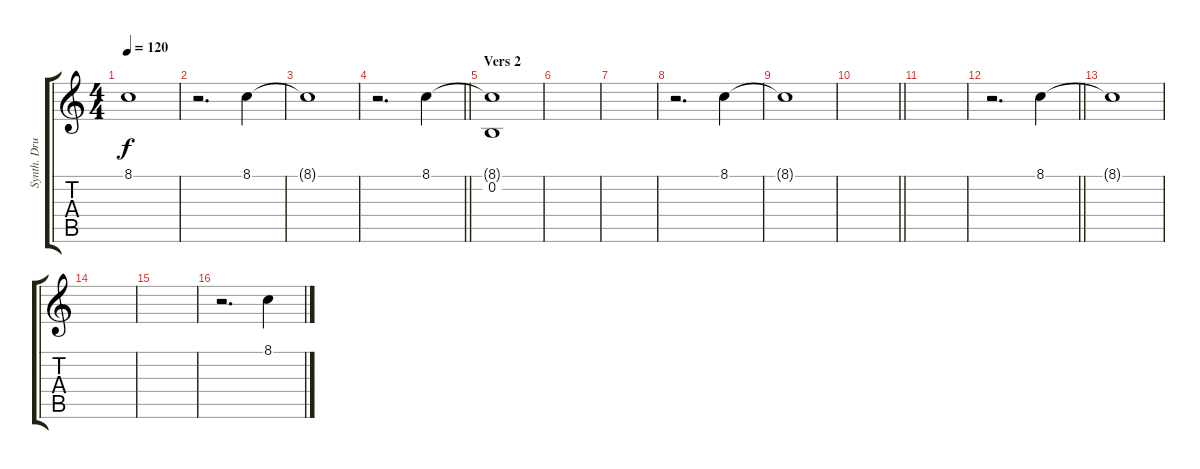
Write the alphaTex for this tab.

\track ("Synth. Drum" "Synth. Dru") {instrument synthdrum}
\staff {score tabs}
\tuning (E4 B3 G3 D3 A2 E2) {hide}
\ts (4 4)
\tempo 120
\clef g2
\ks c
8.1{t}.1{dy f} |
r.2{d} 8.1.4 |
8.1{t}.1 |
\barLineRight lightlight
r.2{d} 8.1.4 |
\section ("" "Vers 2")
(8.1{t} 0.2).1 |
|
|
r.2{d} 8.1.4 |
8.1{t}.1 |
\barLineRight lightlight
|
|
\barLineRight lightlight
r.2{d} 8.1.4 |
8.1{t}.1 |
|
|
r.2{d} 8.1.4
